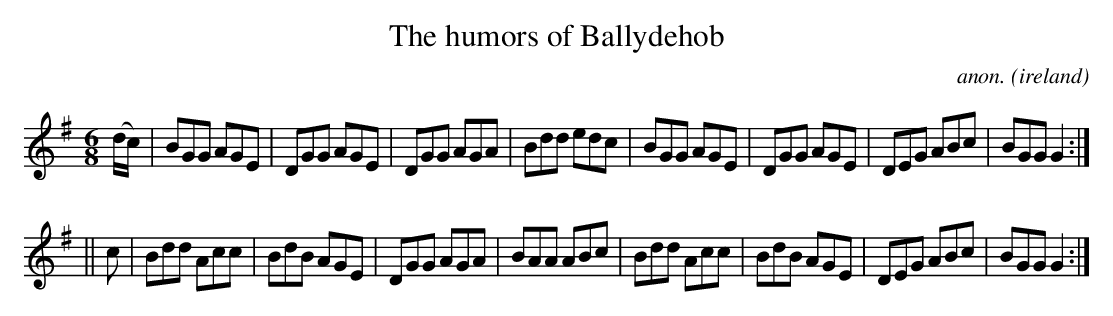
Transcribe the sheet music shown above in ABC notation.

X:1
T:The humors of Ballydehob
O:ireland
C:anon.
M:6/8
L:1/8
K:G
(d/c/)|BGG AGE|DGG AGE|DGG AGA|Bdd edc|BGG AGE|DGG AGE|DEG ABc|BGG G2:|
||c|Bdd Acc|BdB AGE|DGG AGA|BAA ABc|Bdd Acc|BdB AGE|DEG ABc|BGG G2:|
